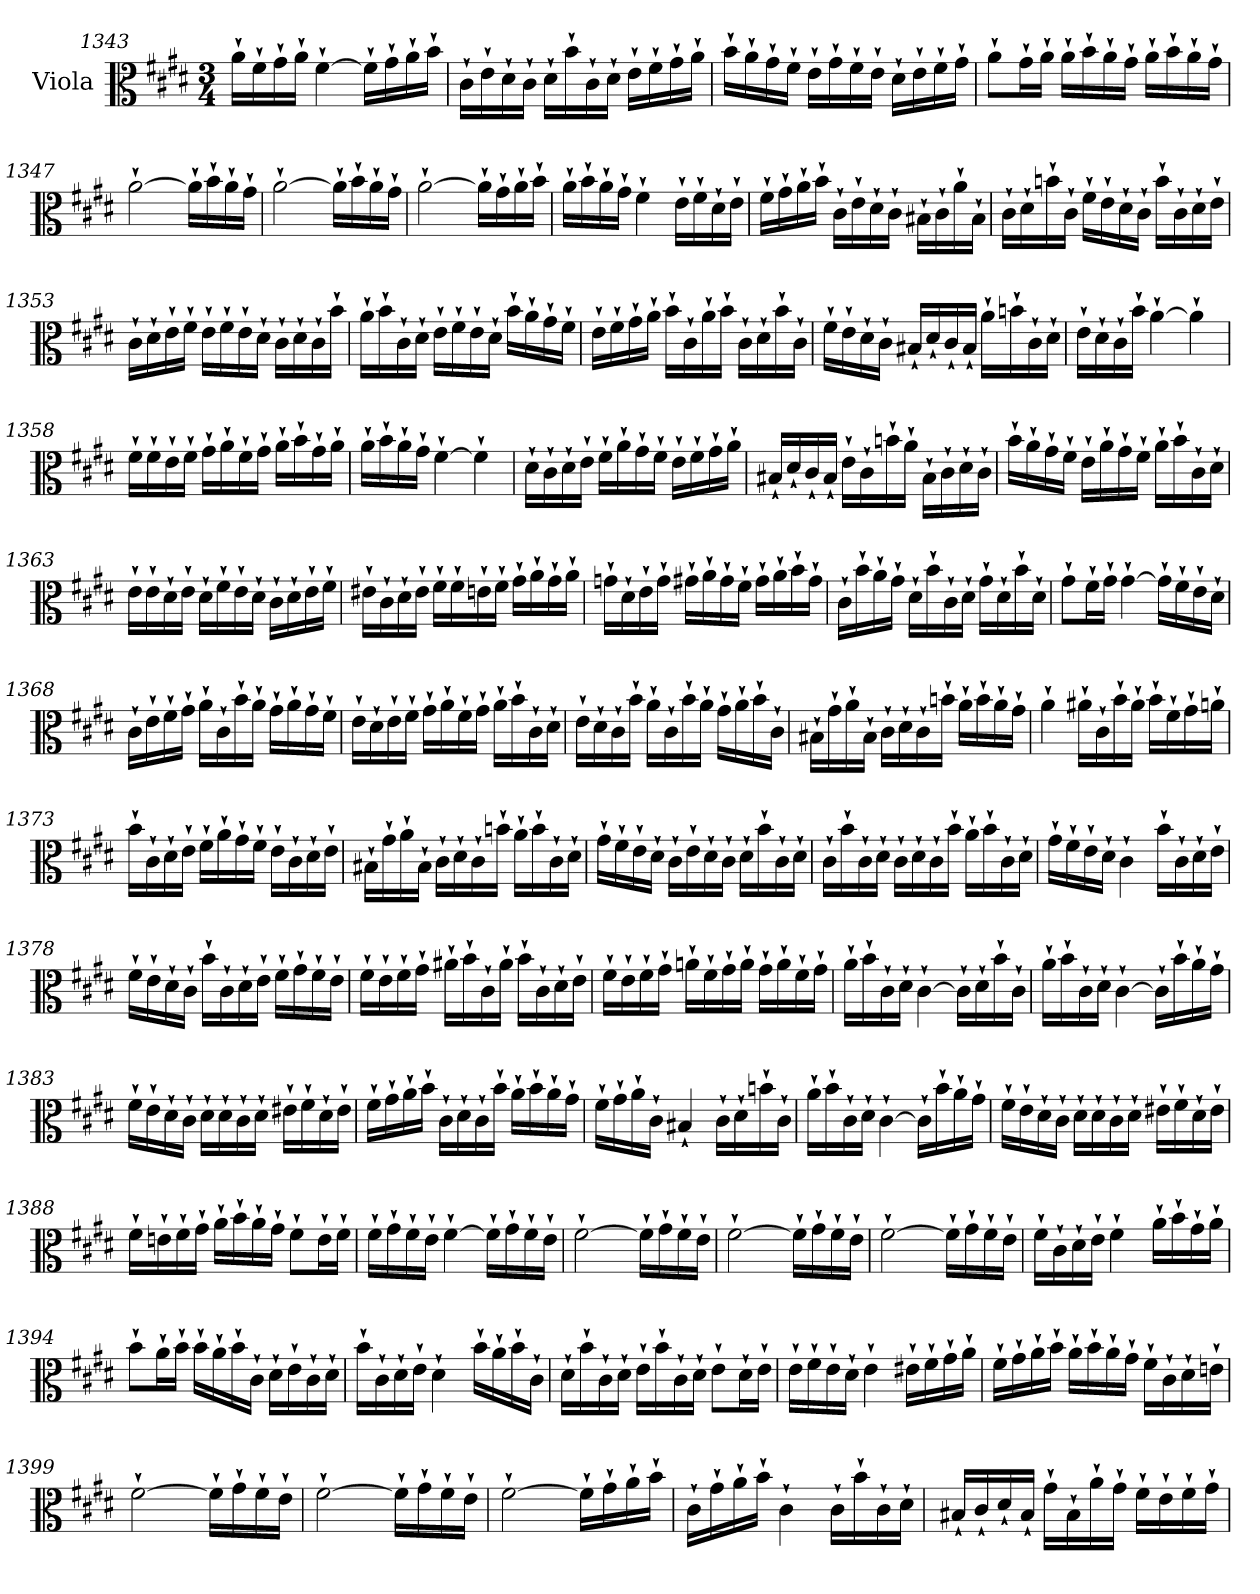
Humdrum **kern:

**kern
*part1
*staff1
*I"Viola
*I'Vla.
*clefC3
*k[f#c#g#d#]
*E:
*M3/4
=1343
16a`\LL
16f#`\
16g#`\
16a`\JJ
[4f#`\
16f#`\LL]
16g#`\
16a`\
16b`\JJ
!!LO:LB:g=z
=1344
16c#`\LL
16e`\
16d#`\
16c#`\JJ
16d#`\LL
16b`\
16c#`\
16d#`\JJ
16e`\LL
16f#`\
16g#`\
16a`\JJ
=1345
16b`\LL
16a`\
16g#`\
16f#`\JJ
16e`\LL
16g#`\
16f#`\
16e`\JJ
16d#`\LL
16e`\
16f#`\
16g#`\JJ
=1346
8a`\L
16g#`\L
16a`\JJ
16a`\LL
16b`\
16a`\
16g#`\JJ
16a`\LL
16b`\
16a`\
16g#`\JJ
=1347
[2a`\
16a`\LL]
16b`\
16a`\
16g#`\JJ
!!LO:LB:g=z
=1348
[2a`\
16a`\LL]
16b`\
16a`\
16g#`\JJ
=1349
[2a`\
16a`\LL]
16g#`\
16a`\
16b`\JJ
=1350
16a`\LL
16b`\
16a`\
16g#`\JJ
4f#`\
16e`\LL
16f#`\
16d#`\
16e`\JJ
=1351
16f#`\LL
16g#`\
16a`\
16b`\JJ
16c#`\LL
16e`\
16d#`\
16c#`\JJ
16B#X`\LL
16c#`\
16a`\
16B#`\JJ
!!LO:LB:g=z
=1352
16c#`\LL
16d#`\
16bn`\
16c#`\JJ
16f#`\LL
16e`\
16d#`\
16c#`\JJ
16b`\LL
16c#`\
16d#`\
16e`\JJ
=1353
16c#`\LL
16d#`\
16e`\
16f#`\JJ
16e`\LL
16f#`\
16e`\
16d#`\JJ
16c#`\LL
16d#`\
16c#`\
16b`\JJ
=1354
16a`\LL
16b`\
16c#`\
16d#`\JJ
16e`\LL
16f#`\
16e`\
16d#`\JJ
16b`\LL
16a`\
16g#`\
16f#`\JJ
!!LO:PB:g=z
=1355
16e`\LL
16f#`\
16g#`\
16a`\JJ
16b`\LL
16c#`\
16a`\
16b`\JJ
16c#`\LL
16d#`\
16b`\
16c#`\JJ
=1356
16f#`\LL
16e`\
16d#`\
16c#`\JJ
16B#X`/LL
16d#`/
16c#`/
16B#`/JJ
16a`\LL
16bn`\
16c#`\
16d#`\JJ
=1357
16e`\LL
16d#`\
16c#`\
16b`\JJ
[4a`\
4a`\]
!!LO:LB:g=z
=1358
16f#`\LL
16f#`\
16e`\
16f#`\JJ
16g#`\LL
16a`\
16f#`\
16g#`\JJ
16a`\LL
16b`\
16g#`\
16a`\JJ
=1359
16a`\LL
16b`\
16a`\
16g#`\JJ
[4f#`\
4f#`\]
=1360
16d#`\LL
16c#`\
16d#`\
16e`\JJ
16f#`\LL
16a`\
16g#`\
16f#`\JJ
16e`\LL
16f#`\
16g#`\
16a`\JJ
=1361
16B#X`/LL
16d#`/
16c#`/
16B#`/JJ
16e`\LL
16c#`\
16bn`\
16a`\JJ
16B#`\LL
16c#`\
16d#`\
16c#`\JJ
!!LO:LB:g=z
=1362
16b`\LL
16a`\
16g#`\
16f#`\JJ
16e`\LL
16a`\
16g#`\
16f#`\JJ
16a`\LL
16b`\
16c#`\
16d#`\JJ
=1363
16e`\LL
16e`\
16d#`\
16e`\JJ
16d#`\LL
16f#`\
16e`\
16d#`\JJ
16c#`\LL
16d#`\
16e`\
16f#`\JJ
=1364
16e#X`\LL
16c#`\
16d#`\
16e#`\JJ
16f#`\LL
16f#`\
16en`\
16f#`\JJ
16g#`\LL
16a`\
16g#`\
16a`\JJ
!!LO:LB:g=z
=1365
16gn`\LL
16d#`\
16e`\
16g`\JJ
16g#X`\LL
16a`\
16g#`\
16f#`\JJ
16g#`\LL
16a`\
16b`\
16g#`\JJ
=1366
16c#`\LL
16b`\
16a`\
16g#`\JJ
16d#`\LL
16b`\
16c#`\
16d#`\JJ
16g#`\LL
16d#`\
16b`\
16d#`\JJ
=1367
8g#`\L
16f#`\L
16g#`\JJ
[4g#`\
16g#`\LL]
16f#`\
16e`\
16d#`\JJ
!!LO:LB:g=z
=1368
16c#`\LL
16e`\
16f#`\
16g#`\JJ
16a`\LL
16c#`\
16b`\
16a`\JJ
16g#`\LL
16a`\
16g#`\
16f#`\JJ
=1369
16e`\LL
16d#`\
16e`\
16f#`\JJ
16g#`\LL
16a`\
16f#`\
16g#`\JJ
16a`\LL
16b`\
16c#`\
16d#`\JJ
=1370
16e`\LL
16d#`\
16c#`\
16b`\JJ
16a`\LL
16c#`\
16b`\
16a`\JJ
16g#`\LL
16a`\
16b`\
16c#`\JJ
!!LO:LB:g=z
=1371
16B#X`\LL
16g#`\
16a`\
16B#`\JJ
16c#`\LL
16d#`\
16c#`\
16bn`\JJ
16a`\LL
16b`\
16a`\
16g#`\JJ
=1372
4a`\
16a#X`\LL
16c#`\
16b`\
16a#`\JJ
16b`\LL
16f#`\
16g#`\
16an`\JJ
=1373
16b`\LL
16c#`\
16d#`\
16e`\JJ
16f#`\LL
16a`\
16g#`\
16f#`\JJ
16e`\LL
16c#`\
16d#`\
16e`\JJ
!!LO:LB:g=z
=1374
16B#X`\LL
16g#`\
16a`\
16B#`\JJ
16c#`\LL
16d#`\
16c#`\
16bn`\JJ
16a`\LL
16b`\
16c#`\
16d#`\JJ
=1375
16g#`\LL
16f#`\
16e`\
16d#`\JJ
16c#`\LL
16e`\
16d#`\
16c#`\JJ
16d#`\LL
16b`\
16c#`\
16d#`\JJ
=1376
16c#`\LL
16b`\
16c#`\
16d#`\JJ
16c#`\LL
16d#`\
16c#`\
16b`\JJ
16a`\LL
16b`\
16c#`\
16d#`\JJ
!!LO:LB:g=z
=1377
16g#`\LL
16f#`\
16e`\
16d#`\JJ
4c#`\
16b`\LL
16c#`\
16d#`\
16e`\JJ
=1378
16f#`\LL
16e`\
16d#`\
16c#`\JJ
16b`\LL
16c#`\
16d#`\
16e`\JJ
16f#`\LL
16g#`\
16f#`\
16e`\JJ
=1379
16f#`\LL
16e`\
16f#`\
16g#`\JJ
16a#X`\LL
16b`\
16c#`\
16a#`\JJ
16b`\LL
16c#`\
16d#`\
16e`\JJ
!!LO:LB:g=z
=1380
16f#`\LL
16e`\
16f#`\
16g#`\JJ
16an`\LL
16f#`\
16g#`\
16a`\JJ
16g#`\LL
16a`\
16f#`\
16g#`\JJ
=1381
16a`\LL
16b`\
16c#`\
16d#`\JJ
[4c#`\
16c#`\LL]
16d#`\
16b`\
16c#`\JJ
=1382
16a`\LL
16b`\
16c#`\
16d#`\JJ
[4c#`\
16c#`\LL]
16b`\
16a`\
16g#`\JJ
!!LO:LB:g=z
=1383
16f#`\LL
16e`\
16d#`\
16c#`\JJ
16d#`\LL
16d#`\
16c#`\
16d#`\JJ
16e#X`\LL
16f#`\
16d#`\
16e#`\JJ
=1384
16f#`\LL
16g#`\
16a`\
16b`\JJ
16c#`\LL
16d#`\
16c#`\
16b`\JJ
16a`\LL
16b`\
16a`\
16g#`\JJ
=1385
16f#`\LL
16g#`\
16a`\
16c#`\JJ
4B#X`/
16c#`\LL
16d#`\
16bn`\
16c#`\JJ
!!LO:PB:g=z
=1386
16a`\LL
16b`\
16c#`\
16d#`\JJ
[4c#`\
16c#`\LL]
16b`\
16a`\
16g#`\JJ
=1387
16f#`\LL
16e`\
16d#`\
16c#`\JJ
16d#`\LL
16d#`\
16c#`\
16d#`\JJ
16e#X`\LL
16f#`\
16d#`\
16e#`\JJ
=1388
16f#`\LL
16en`\
16f#`\
16g#`\JJ
16a`\LL
16b`\
16a`\
16g#`\JJ
8f#`\L
16e`\L
16f#`\JJ
=1389
16f#`\LL
16g#`\
16f#`\
16e`\JJ
[4f#`\
16f#`\LL]
16g#`\
16f#`\
16e`\JJ
!!LO:LB:g=z
=1390
[2f#`\
16f#`\LL]
16g#`\
16f#`\
16e`\JJ
=1391
[2f#`\
16f#`\LL]
16g#`\
16f#`\
16e`\JJ
=1392
[2f#`\
16f#`\LL]
16g#`\
16f#`\
16e`\JJ
=1393
16f#`\LL
16c#`\
16d#`\
16e`\JJ
4f#`\
16a`\LL
16b`\
16g#`\
16a`\JJ
=1394
8b`\L
16a`\L
16b`\JJ
16b`\LL
16a`\
16b`\
16c#`\JJ
16d#`\LL
16e`\
16c#`\
16d#`\JJ
!!LO:LB:g=z
=1395
16b`\LL
16c#`\
16d#`\
16e`\JJ
4d#`\
16b`\LL
16a`\
16b`\
16c#`\JJ
=1396
16d#`\LL
16b`\
16c#`\
16d#`\JJ
16e`\LL
16b`\
16c#`\
16d#`\JJ
8e`\L
16d#`\L
16e`\JJ
=1397
16e`\LL
16f#`\
16e`\
16d#`\JJ
4e`\
16e#X`\LL
16f#`\
16g#`\
16a`\JJ
=1398
16f#`\LL
16g#`\
16a`\
16b`\JJ
16a`\LL
16b`\
16a`\
16g#`\JJ
16f#`\LL
16c#`\
16d#`\
16en`\JJ
!!LO:LB:g=z
=1399
[2f#`\
16f#`\LL]
16g#`\
16f#`\
16e`\JJ
=1400
[2f#`\
16f#`\LL]
16g#`\
16f#`\
16e`\JJ
=1401
[2f#`\
16f#`\LL]
16g#`\
16a`\
16b`\JJ
=1402
16c#`\LL
16g#`\
16a`\
16b`\JJ
4c#`\
16c#`\LL
16b`\
16c#`\
16d#`\JJ
=1403
16B#X`/LL
16c#`/
16d#`/
16B#`/JJ
16g#`\LL
16B#`\
16a`\
16g#`\JJ
16f#`\LL
16e`\
16f#`\
16g#`\JJ
=
*-
